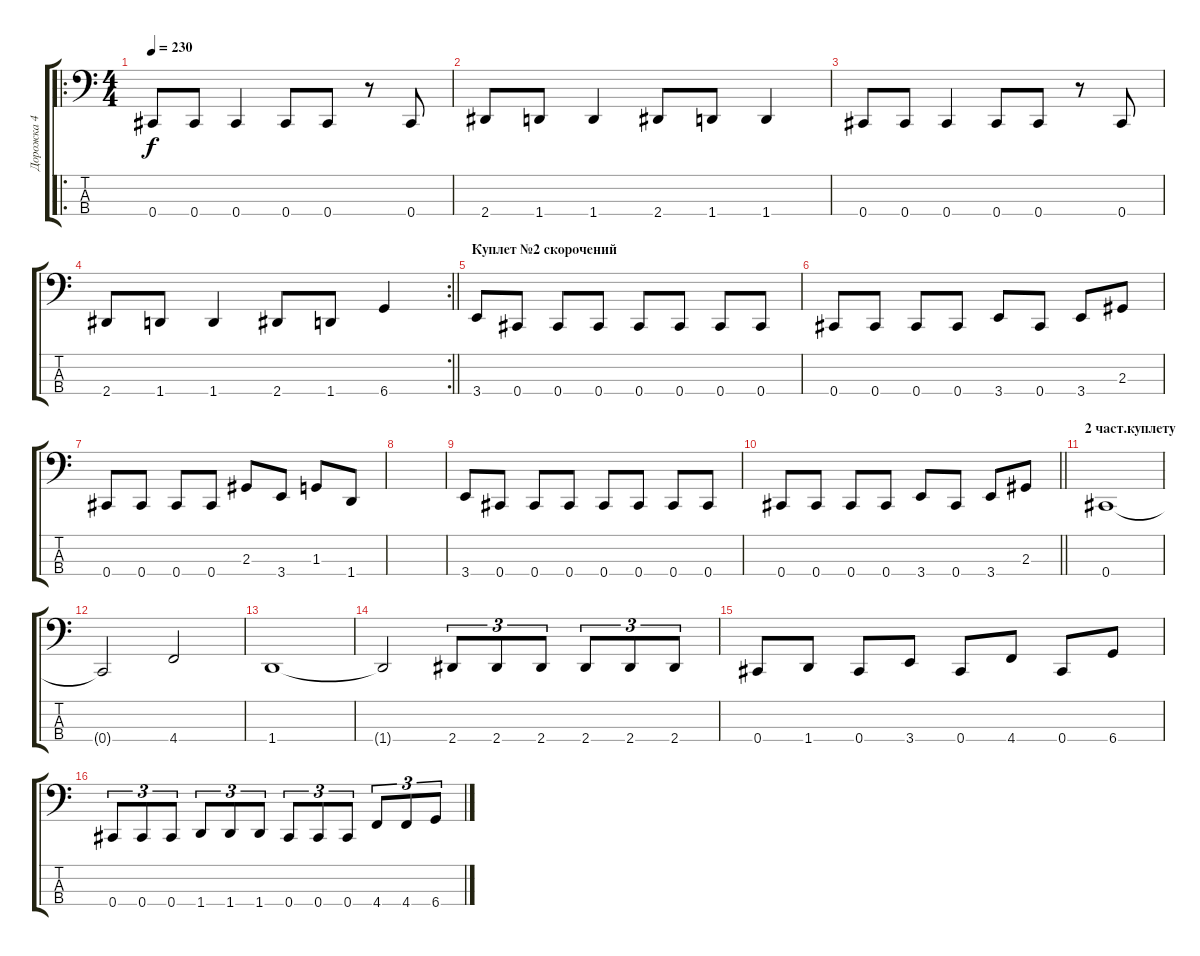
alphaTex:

\track ("Дорожка 4" "Дорожка 4") {instrument electricbassfinger}
\staff {score tabs}
\tuning (E2 B1 Gb1 Db1) {hide}
\ro
\ts (4 4)
\tempo 230
\clef f4
\ks c
0.4.8{dy f} 0.4.8 0.4.4 0.4.8 0.4.8 r.8 0.4.8 |
2.4.8 1.4.8 1.4.4 2.4.8 1.4.8 1.4.4 |
0.4.8 0.4.8 0.4.4 0.4.8 0.4.8 r.8 0.4.8 |
\rc 2
\barLineRight lightlight
2.4.8 1.4.8 1.4.4 2.4.8 1.4.8 6.4.4 |
\section ("" "Куплет №2 скорочений")
3.4.8 0.4.8 0.4.8 0.4.8 0.4.8 0.4.8 0.4.8 0.4.8 |
0.4.8 0.4.8 0.4.8 0.4.8 3.4.8 0.4.8 3.4.8 2.3.8 |
0.4.8 0.4.8 0.4.8 0.4.8 2.3.8 3.4.8 1.3.8 1.4.8 |
|
3.4.8 0.4.8 0.4.8 0.4.8 0.4.8 0.4.8 0.4.8 0.4.8 |
\barLineRight lightlight
0.4.8 0.4.8 0.4.8 0.4.8 3.4.8 0.4.8 3.4.8 2.3.8 |
\section ("" "2 част.куплету")
0.4.1 |
0.4{t}.2 4.4.2 |
1.4.1 |
1.4{t}.2 2.4.8{tu (3 2)} 2.4.8{tu (3 2)} 2.4.8{tu (3 2)} 2.4.8{tu (3 2)} 2.4.8{tu (3 2)} 2.4.8{tu (3 2)} |
0.4.8 1.4.8 0.4.8 3.4.8 0.4.8 4.4.8 0.4.8 6.4.8 |
0.4.8{tu (3 2)} 0.4.8{tu (3 2)} 0.4.8{tu (3 2)} 1.4.8{tu (3 2)} 1.4.8{tu (3 2)} 1.4.8{tu (3 2)} 0.4.8{tu (3 2)} 0.4.8{tu (3 2)} 0.4.8{tu (3 2)} 4.4.8{tu (3 2)} 4.4.8{tu (3 2)} 6.4.8{tu (3 2)}
